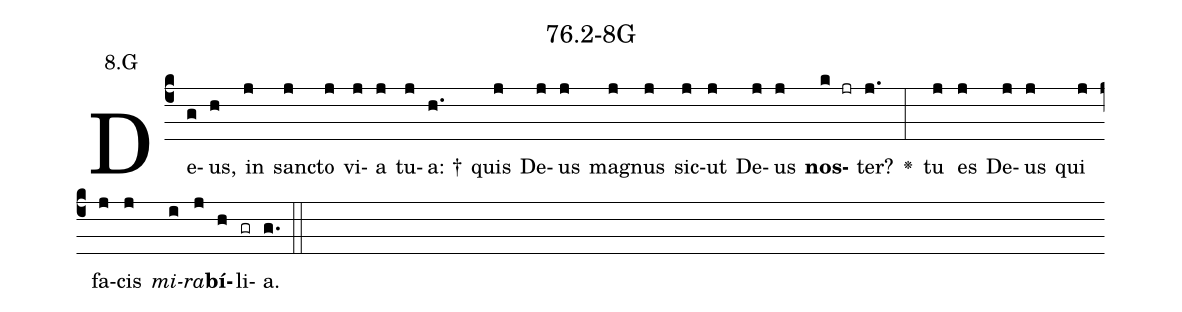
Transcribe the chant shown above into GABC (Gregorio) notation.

name: 76.2-8G;
annotation: 8.G;
%%
(c4)De(g)us,(h) in(j) sanc(j)to(j) vi(j)a(j) tu(j)a: †(h.) quis(j) De(j)us(j) ma(j)gnus(j) sic(j)ut(j) De(j)us(j) <b>nos</b>(k jr)ter?(j.) <v>\greheightstar</v>(:) tu(j) es(j) De(j)us(j) qui(j) fa(j)cis(j) <i>mi</i>(i)<i>ra</i>(j)<b>bí</b>(h)li(gr)a.(g.) (::)


%E(j) u(j) o(i) u(j) a(h) e.(g.) (::)
